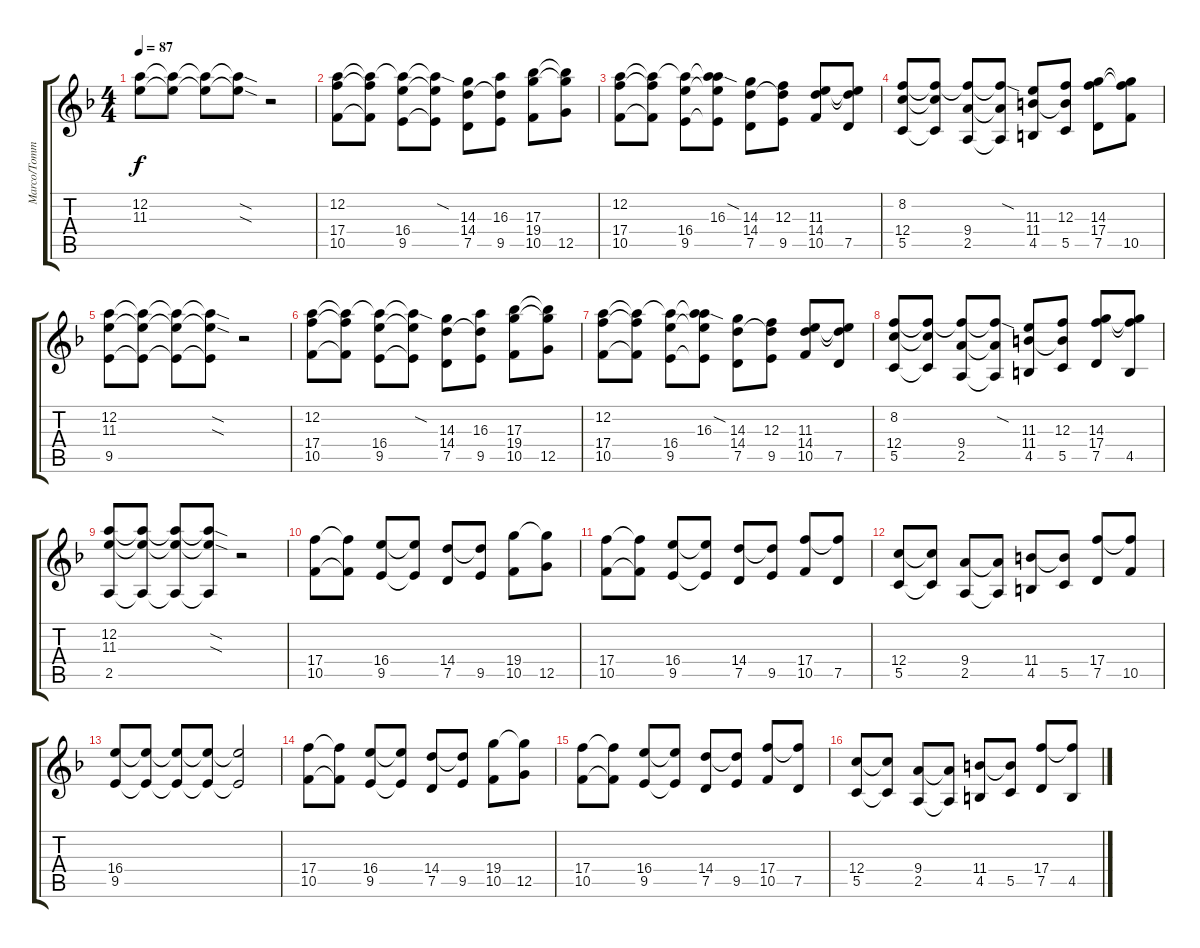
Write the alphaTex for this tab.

\track ("Marco/Tommi" "Marco/Tomm") {instrument acousticguitarsteel}
\staff {score tabs}
\tuning (D4 A3 F3 C3 G2 D2) {hide}
\ts (4 4)
\tempo 87
\clef g2
\ks dminor
(12.2 11.3).8{dy f} (12.2{t} 11.3{t}).8 (12.2{t} 11.3{t}).8 (12.2{sod t} 11.3{sod t}).8 r.2 |
(12.2 17.4 10.5).8{instrument overdrivenguitar} (12.2{t} 17.4{t} 10.5{t}).8 (12.2{t} 16.4 9.5).8 (12.2{sod t} 16.4{t} 9.5{t}).8 (14.3 14.4 7.5).8 (16.3 14.4{t} 9.5).8 (17.3 19.4 10.5).8 (17.3{t} 19.4{t} 12.5).8 |
(12.2 17.4 10.5).8 (12.2{t} 17.4{t} 10.5{t}).8 (12.2{t} 16.4 9.5).8 (12.2{sod t} 16.3 16.4{t} 9.5{t}).8 (14.3 14.4 7.5).8 (12.3 14.4{t} 9.5).8 (11.3 14.4 10.5).8 (11.3{t} 14.4{t} 7.5).8 |
(8.2 12.4 5.5).8 (8.2{t} 12.4{t} 5.5{t}).8 (8.2{t} 9.4 2.5).8 (8.2{sod t} 9.4{t} 2.5{t}).8 (11.3 11.4 4.5).8 (12.3 11.4{t} 5.5).8 (14.3 17.4 7.5).8 (14.3{t} 17.4{t} 10.5).8 |
(12.2 11.3 9.5).8 (12.2{t} 11.3{t} 9.5{t}).8 (12.2{t} 11.3{t} 9.5{t}).8 (12.2{sod t} 11.3{sod t} 9.5{t}).8 r.2 |
(12.2 17.4 10.5).8 (12.2{t} 17.4{t} 10.5{t}).8 (12.2{t} 16.4 9.5).8 (12.2{sod t} 16.4{t} 9.5{t}).8 (14.3 14.4 7.5).8 (16.3 14.4{t} 9.5).8 (17.3 19.4 10.5).8 (17.3{t} 19.4{t} 12.5).8 |
(12.2 17.4 10.5).8 (12.2{t} 17.4{t} 10.5{t}).8 (12.2{t} 16.4 9.5).8 (12.2{sod t} 16.3 16.4{t} 9.5{t}).8 (14.3 14.4 7.5).8 (12.3 14.4{t} 9.5).8 (11.3 14.4 10.5).8 (11.3{t} 14.4{t} 7.5).8 |
(8.2 12.4 5.5).8 (8.2{t} 12.4{t} 5.5{t}).8 (8.2{t} 9.4 2.5).8 (8.2{sod t} 9.4{t} 2.5{t}).8 (11.3 11.4 4.5).8 (12.3 11.4{t} 5.5).8 (14.3 17.4 7.5).8 (14.3{t} 17.4{t} 4.5).8 |
(12.2 11.3 2.5).8 (12.2{t} 11.3{t} 2.5{t}).8 (12.2{t} 11.3{t} 2.5{t}).8 (12.2{sod t} 11.3{sod t} 2.5{t}).8 r.2 |
(17.4 10.5).8{instrument overdrivenguitar} (17.4{t} 10.5{t}).8 (16.4 9.5).8 (16.4{t} 9.5{t}).8 (14.4 7.5).8 (14.4{t} 9.5).8 (19.4 10.5).8 (19.4{t} 12.5).8 |
(17.4 10.5).8 (17.4{t} 10.5{t}).8 (16.4 9.5).8 (16.4{t} 9.5{t}).8 (14.4 7.5).8 (14.4{t} 9.5).8 (17.4 10.5).8 (17.4{t} 7.5).8 |
(12.4 5.5).8 (12.4{t} 5.5{t}).8 (9.4 2.5).8 (9.4{t} 2.5{t}).8 (11.4 4.5).8 (11.4{t} 5.5).8 (17.4 7.5).8 (17.4{t} 10.5).8 |
(16.4 9.5).8 (16.4{t} 9.5{t}).8 (16.4{t} 9.5{t}).8 (16.4{t} 9.5{t}).8 (16.4{t} 9.5{t}).2 |
(17.4 10.5).8{instrument overdrivenguitar} (17.4{t} 10.5{t}).8 (16.4 9.5).8 (16.4{t} 9.5{t}).8 (14.4 7.5).8 (14.4{t} 9.5).8 (19.4 10.5).8 (19.4{t} 12.5).8 |
(17.4 10.5).8 (17.4{t} 10.5{t}).8 (16.4 9.5).8 (16.4{t} 9.5{t}).8 (14.4 7.5).8 (14.4{t} 9.5).8 (17.4 10.5).8 (17.4{t} 7.5).8 |
(12.4 5.5).8 (12.4{t} 5.5{t}).8 (9.4 2.5).8 (9.4{t} 2.5{t}).8 (11.4 4.5).8 (11.4{t} 5.5).8 (17.4 7.5).8 (17.4{t} 4.5).8
